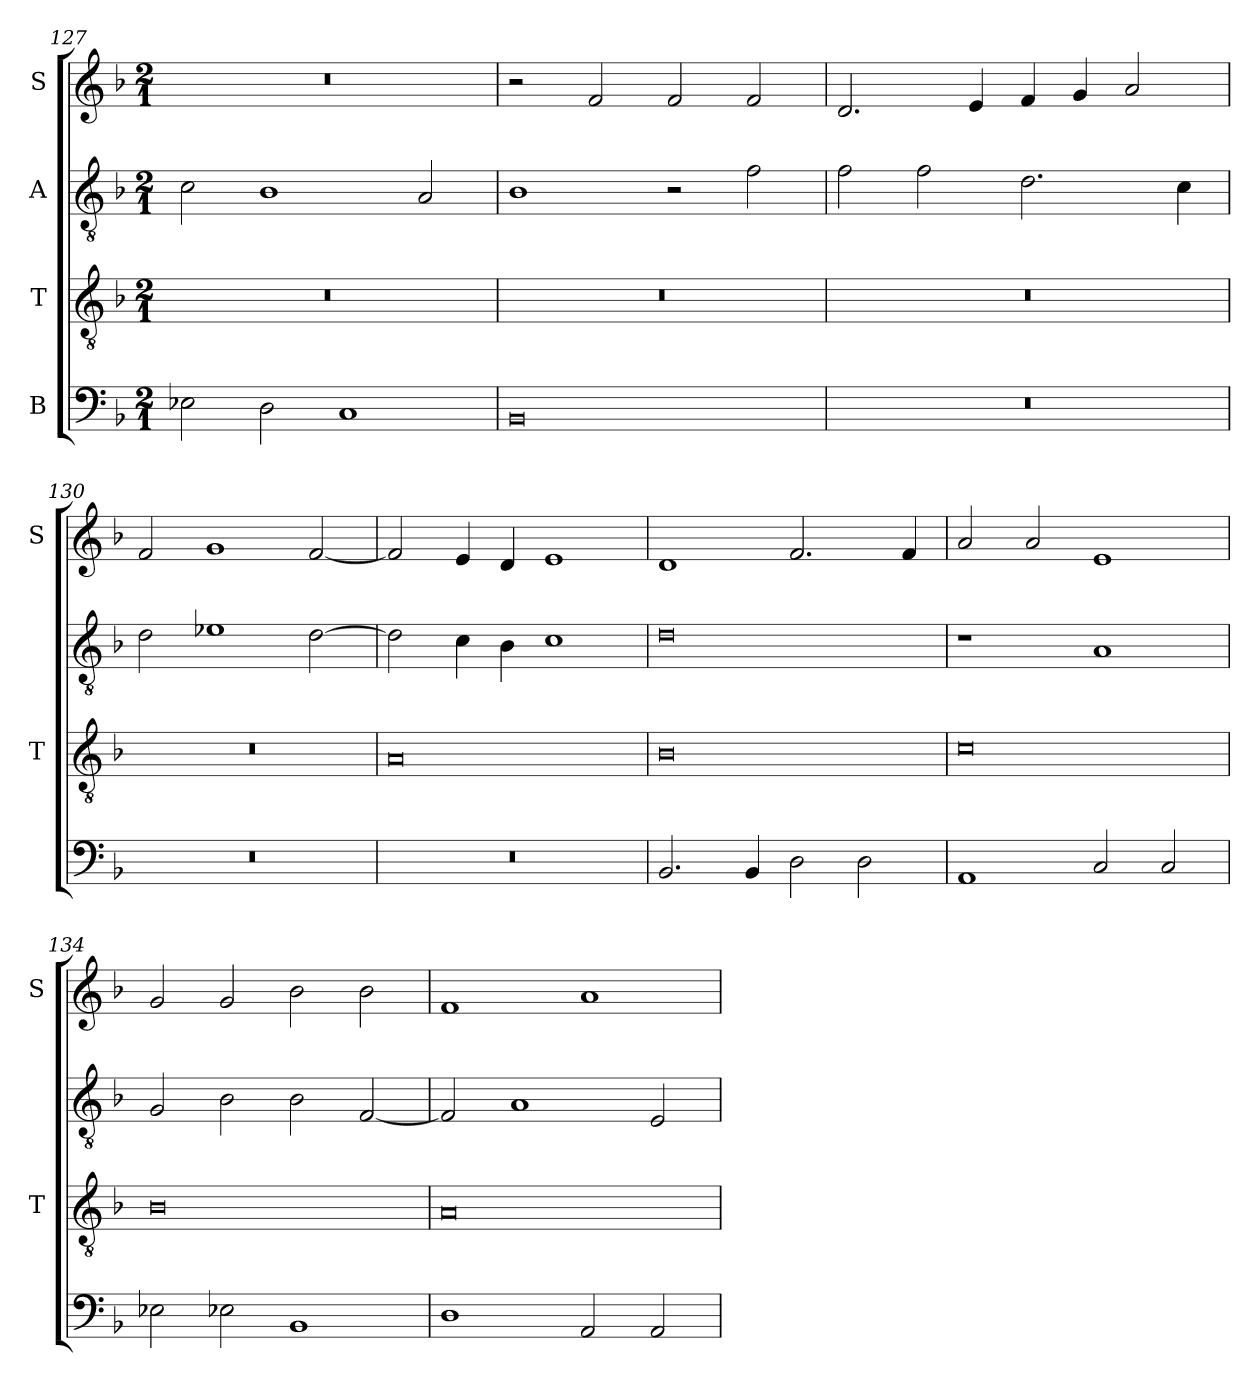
**kern	**kern	**kern	**kern
*part4	*part3	*part2	*part1
*staff4	*staff3	*staff2	*staff1
*I"B	*I"T	*I"A	*I"S
*	*I'T	*	*I'S
*clefF4	*clefGv2	*clefGv2	*clefG2
*k[b-]	*k[b-]	*k[b-]	*k[b-]
*M2/1	*M2/1	*M2/1	*M2/1
=127	=127	=127	=127
2E-X\	0r	2c\	0r
2D\	.	1B-	.
1C	.	.	.
.	.	2A/	.
=128	=128	=128	=128
0BB-	0r	1B-	2r
.	.	.	2f/
.	.	2r	2f/
.	.	2f\	2f/
=129	=129	=129	=129
0r	0r	2f\	2.d/
.	.	2f\	.
.	.	.	4e/
.	.	2.d\	4f/
.	.	.	4g/
.	.	.	2a/
.	.	4c\	.
=130	=130	=130	=130
0r	0r	2d\	2f/
.	.	1e-X	1g
.	.	[2d\	[2f/
=131	=131	=131	=131
0r	0A	2d\]	2f/]
.	.	4c\	4e/
.	.	4B-\	4d/
.	.	1c	1e
=132	=132	=132	=132
2.BB-/	0B-	0d	1d
4BB-/	.	.	.
2D\	.	.	2.f/
2D\	.	.	.
.	.	.	4f/
=133	=133	=133	=133
1AA	0c	1r	2a/
.	.	.	2a/
2C/	.	1A	1e
2C/	.	.	.
=134	=134	=134	=134
2E-X\	0B-	2G/	2g/
2E-X\	.	2B-\	2g/
1BB-	.	2B-\	2b-\
.	.	[2F/	2b-\
=135	=135	=135	=135
1D	0A	2F/]	1f
.	.	1A	.
2AA/	.	.	1a
2AA/	.	2E/	.
=	=	=	=
*-	*-	*-	*-
